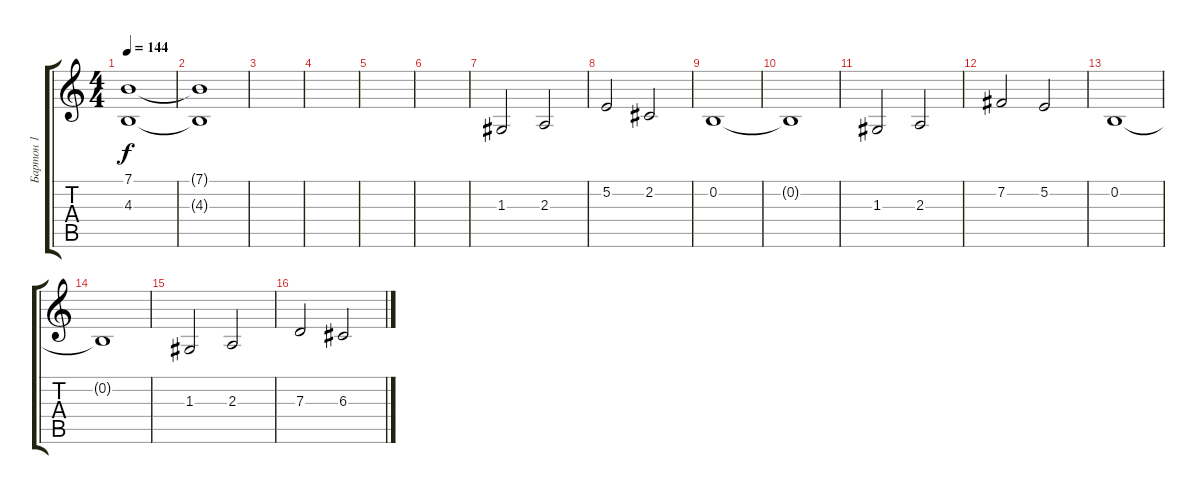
\track ("Бартон 1" "Бартон 1") {instrument choiraahs}
\staff {score tabs}
\tuning (E4 B3 G3 D3 A2 E2) {hide}
\ts (4 4)
\tempo 144
\clef g2
\ks c
(7.1 4.3).1{dy f} |
(7.1{t} 4.3{t}).1 |
|
|
|
|
1.3.2{instrument choiraahs} 2.3.2 |
5.2.2 2.2.2 |
0.2.1 |
0.2{t}.1 |
1.3.2 2.3.2 |
7.2.2 5.2.2 |
0.2.1 |
0.2{t}.1 |
1.3.2 2.3.2 |
7.3.2 6.3.2
